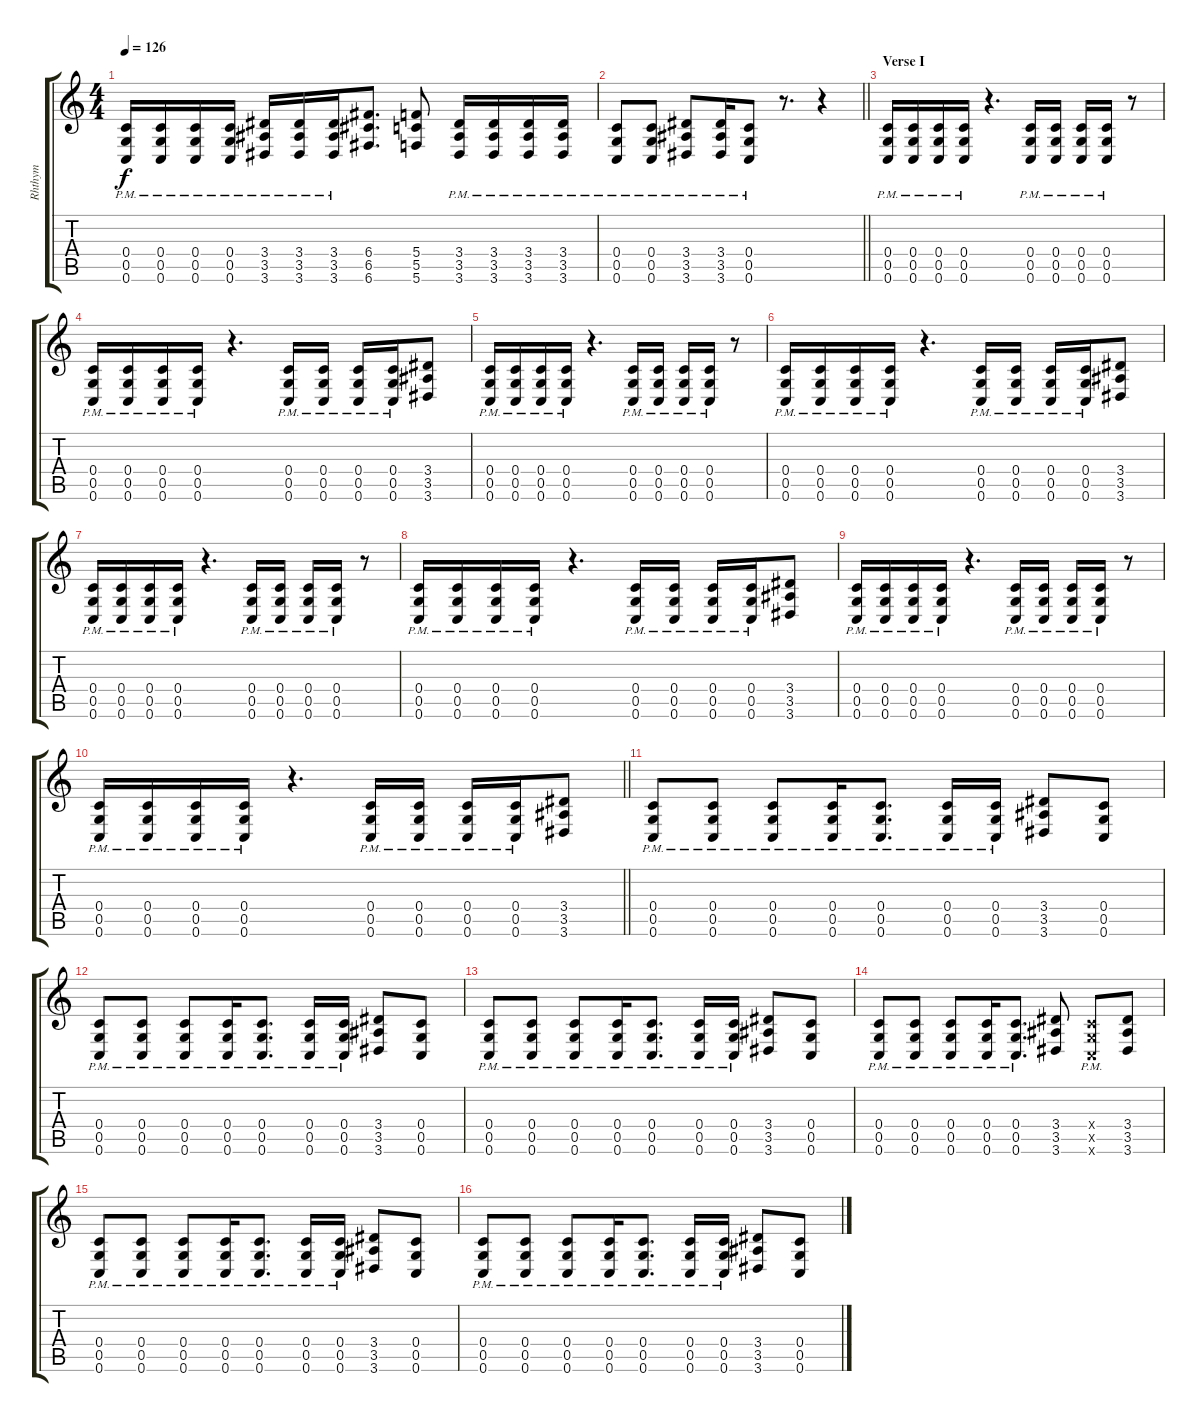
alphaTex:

\track ("Rhthym" "Rhthym") {instrument distortionguitar}
\staff {score tabs}
\tuning (D4 A3 F3 C3 G2 C2) {hide}
\ts (4 4)
\tempo 126
\clef g2
\ks c
(0.4{pm} 0.5{pm} 0.6{pm}).16{dy f} (0.4{pm} 0.5{pm} 0.6{pm}).16 (0.4{pm} 0.5{pm} 0.6{pm}).16 (0.4{pm} 0.5{pm} 0.6{pm}).16 (3.4{pm} 3.5{pm} 3.6{pm}).16 (3.4{pm} 3.5{pm} 3.6{pm}).16 (3.4{pm} 3.5{pm} 3.6{pm}).16 (6.4 6.5 6.6).8{d} (5.4 5.5 5.6).8 (3.4{pm} 3.5{pm} 3.6{pm}).16 (3.4{pm} 3.5{pm} 3.6{pm}).16 (3.4{pm} 3.5{pm} 3.6{pm}).16 (3.4{pm} 3.5{pm} 3.6{pm}).16 |
\barLineRight lightlight
(0.4{pm} 0.5{pm} 0.6{pm}).8 (0.4{pm} 0.5{pm} 0.6{pm}).8 (3.4{pm} 3.5{pm} 3.6{pm}).8 (3.4{pm} 3.5{pm} 3.6{pm}).16 (0.4{pm} 0.5{pm} 0.6{pm}).8 r.8{d} r.4 |
\section ("" "Verse I")
(0.4{pm} 0.5{pm} 0.6{pm}).16 (0.4{pm} 0.5{pm} 0.6{pm}).16 (0.4{pm} 0.5{pm} 0.6{pm}).16 (0.4{pm} 0.5{pm} 0.6{pm}).16 r.4{d} (0.4{pm} 0.5{pm} 0.6{pm}).16 (0.4{pm} 0.5{pm} 0.6{pm}).16 (0.4{pm} 0.5{pm} 0.6{pm}).16 (0.4{pm} 0.5{pm} 0.6{pm}).16 r.8 |
(0.4{pm} 0.5{pm} 0.6{pm}).16 (0.4{pm} 0.5{pm} 0.6{pm}).16 (0.4{pm} 0.5{pm} 0.6{pm}).16 (0.4{pm} 0.5{pm} 0.6{pm}).16 r.4{d} (0.4{pm} 0.5{pm} 0.6{pm}).16 (0.4{pm} 0.5{pm} 0.6{pm}).16 (0.4{pm} 0.5{pm} 0.6{pm}).16 (0.4{pm} 0.5{pm} 0.6{pm}).16 (3.4 3.5 3.6).8 |
(0.4{pm} 0.5{pm} 0.6{pm}).16 (0.4{pm} 0.5{pm} 0.6{pm}).16 (0.4{pm} 0.5{pm} 0.6{pm}).16 (0.4{pm} 0.5{pm} 0.6{pm}).16 r.4{d} (0.4{pm} 0.5{pm} 0.6{pm}).16 (0.4{pm} 0.5{pm} 0.6{pm}).16 (0.4{pm} 0.5{pm} 0.6{pm}).16 (0.4{pm} 0.5{pm} 0.6{pm}).16 r.8 |
(0.4{pm} 0.5{pm} 0.6{pm}).16 (0.4{pm} 0.5{pm} 0.6{pm}).16 (0.4{pm} 0.5{pm} 0.6{pm}).16 (0.4{pm} 0.5{pm} 0.6{pm}).16 r.4{d} (0.4{pm} 0.5{pm} 0.6{pm}).16 (0.4{pm} 0.5{pm} 0.6{pm}).16 (0.4{pm} 0.5{pm} 0.6{pm}).16 (0.4{pm} 0.5{pm} 0.6{pm}).16 (3.4 3.5 3.6).8 |
(0.4{pm} 0.5{pm} 0.6{pm}).16 (0.4{pm} 0.5{pm} 0.6{pm}).16 (0.4{pm} 0.5{pm} 0.6{pm}).16 (0.4{pm} 0.5{pm} 0.6{pm}).16 r.4{d} (0.4{pm} 0.5{pm} 0.6{pm}).16 (0.4{pm} 0.5{pm} 0.6{pm}).16 (0.4{pm} 0.5{pm} 0.6{pm}).16 (0.4{pm} 0.5{pm} 0.6{pm}).16 r.8 |
(0.4{pm} 0.5{pm} 0.6{pm}).16 (0.4{pm} 0.5{pm} 0.6{pm}).16 (0.4{pm} 0.5{pm} 0.6{pm}).16 (0.4{pm} 0.5{pm} 0.6{pm}).16 r.4{d} (0.4{pm} 0.5{pm} 0.6{pm}).16 (0.4{pm} 0.5{pm} 0.6{pm}).16 (0.4{pm} 0.5{pm} 0.6{pm}).16 (0.4{pm} 0.5{pm} 0.6{pm}).16 (3.4 3.5 3.6).8 |
(0.4{pm} 0.5{pm} 0.6{pm}).16 (0.4{pm} 0.5{pm} 0.6{pm}).16 (0.4{pm} 0.5{pm} 0.6{pm}).16 (0.4{pm} 0.5{pm} 0.6{pm}).16 r.4{d} (0.4{pm} 0.5{pm} 0.6{pm}).16 (0.4{pm} 0.5{pm} 0.6{pm}).16 (0.4{pm} 0.5{pm} 0.6{pm}).16 (0.4{pm} 0.5{pm} 0.6{pm}).16 r.8 |
\barLineRight lightlight
(0.4{pm} 0.5{pm} 0.6{pm}).16 (0.4{pm} 0.5{pm} 0.6{pm}).16 (0.4{pm} 0.5{pm} 0.6{pm}).16 (0.4{pm} 0.5{pm} 0.6{pm}).16 r.4{d} (0.4{pm} 0.5{pm} 0.6{pm}).16 (0.4{pm} 0.5{pm} 0.6{pm}).16 (0.4{pm} 0.5{pm} 0.6{pm}).16 (0.4{pm} 0.5{pm} 0.6{pm}).16 (3.4 3.5 3.6).8 |
(0.4{pm} 0.5{pm} 0.6{pm}).8 (0.4{pm} 0.5{pm} 0.6{pm}).8 (0.4{pm} 0.5{pm} 0.6{pm}).8 (0.4{pm} 0.5{pm} 0.6{pm}).16 (0.4{pm} 0.5{pm} 0.6{pm}).8{d} (0.4{pm} 0.5{pm} 0.6{pm}).16 (0.4{pm} 0.5{pm} 0.6{pm}).16 (3.4 3.5 3.6).8 (0.4 0.5 0.6).8 |
(0.4{pm} 0.5{pm} 0.6{pm}).8 (0.4{pm} 0.5{pm} 0.6{pm}).8 (0.4{pm} 0.5{pm} 0.6{pm}).8 (0.4{pm} 0.5{pm} 0.6{pm}).16 (0.4{pm} 0.5{pm} 0.6{pm}).8{d} (0.4{pm} 0.5{pm} 0.6{pm}).16 (0.4{pm} 0.5{pm} 0.6{pm}).16 (3.4 3.5 3.6).8 (0.4 0.5 0.6).8 |
(0.4{pm} 0.5{pm} 0.6{pm}).8 (0.4{pm} 0.5{pm} 0.6{pm}).8 (0.4{pm} 0.5{pm} 0.6{pm}).8 (0.4{pm} 0.5{pm} 0.6{pm}).16 (0.4{pm} 0.5{pm} 0.6{pm}).8{d} (0.4{pm} 0.5{pm} 0.6{pm}).16 (0.4{pm} 0.5{pm} 0.6{pm}).16 (3.4 3.5 3.6).8 (0.4 0.5 0.6).8 |
(0.4{pm} 0.5{pm} 0.6{pm}).8 (0.4{pm} 0.5{pm} 0.6{pm}).8 (0.4{pm} 0.5{pm} 0.6{pm}).8 (0.4{pm} 0.5{pm} 0.6{pm}).16 (0.4{pm} 0.5{pm} 0.6{pm}).8{d} (3.4 3.5 3.6).8 (0.4{pm x} 0.5{pm x} 0.6{pm x}).8 (3.4 3.5 3.6).8 |
(0.4{pm} 0.5{pm} 0.6{pm}).8 (0.4{pm} 0.5{pm} 0.6{pm}).8 (0.4{pm} 0.5{pm} 0.6{pm}).8 (0.4{pm} 0.5{pm} 0.6{pm}).16 (0.4{pm} 0.5{pm} 0.6{pm}).8{d} (0.4{pm} 0.5{pm} 0.6{pm}).16 (0.4{pm} 0.5{pm} 0.6{pm}).16 (3.4 3.5 3.6).8 (0.4 0.5 0.6).8 |
(0.4{pm} 0.5{pm} 0.6{pm}).8 (0.4{pm} 0.5{pm} 0.6{pm}).8 (0.4{pm} 0.5{pm} 0.6{pm}).8 (0.4{pm} 0.5{pm} 0.6{pm}).16 (0.4{pm} 0.5{pm} 0.6{pm}).8{d} (0.4{pm} 0.5{pm} 0.6{pm}).16 (0.4{pm} 0.5{pm} 0.6{pm}).16 (3.4 3.5 3.6).8 (0.4 0.5 0.6).8
